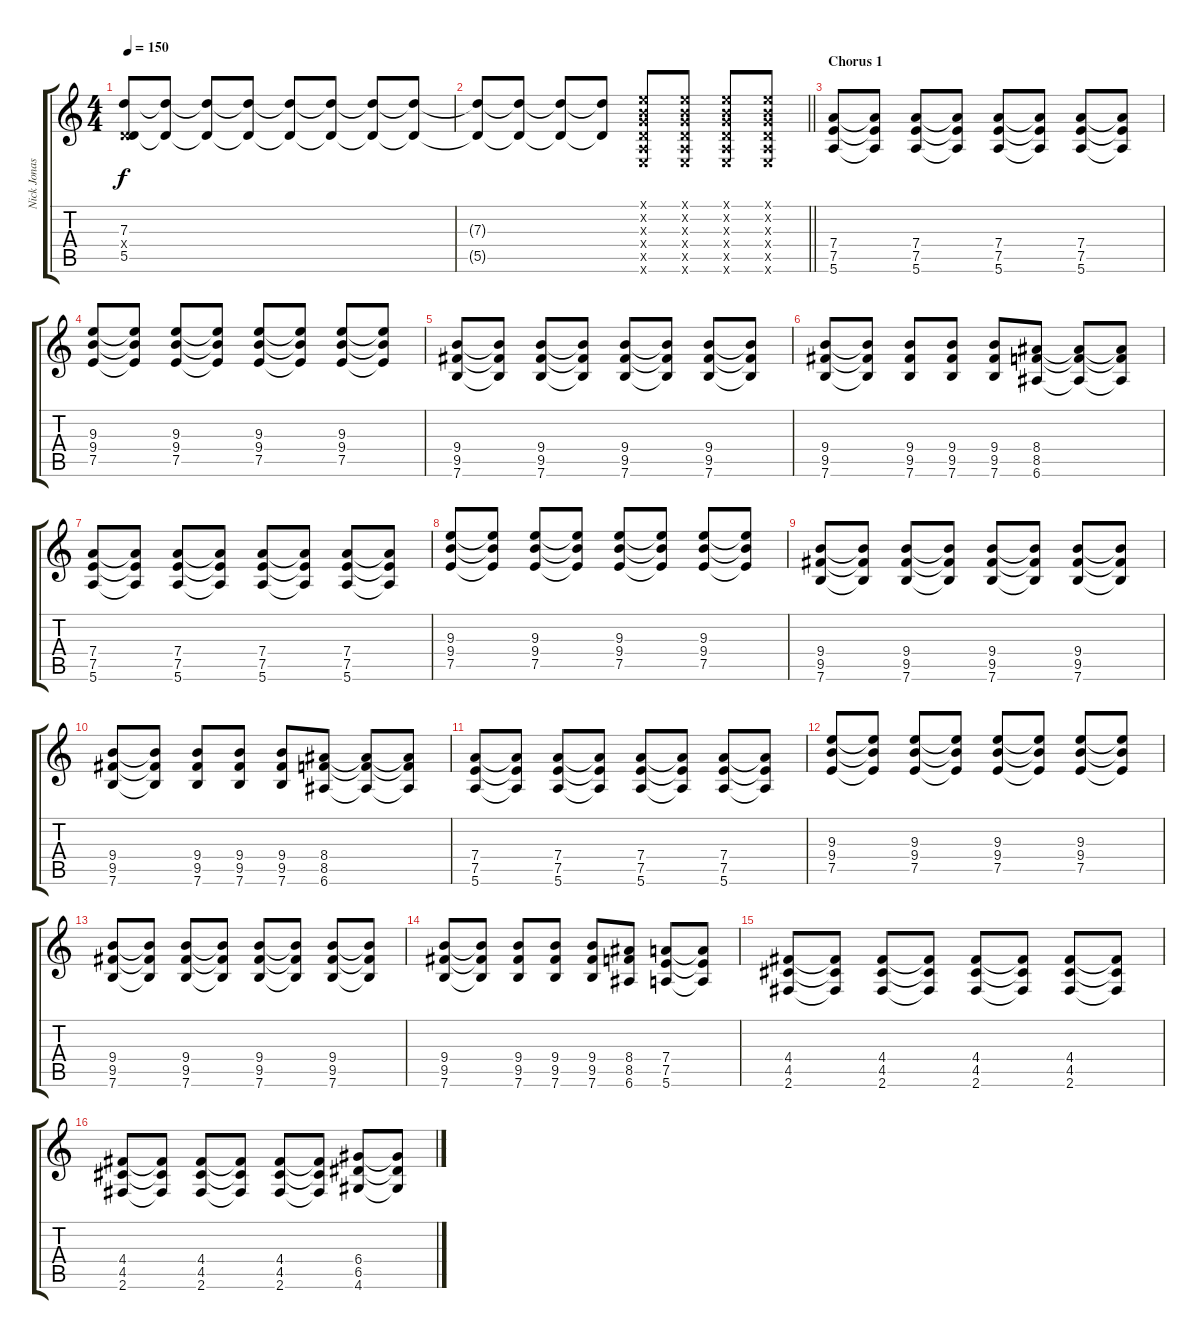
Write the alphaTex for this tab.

\track ("Nick Jonas" "Nick Jonas") {instrument distortionguitar}
\staff {score tabs}
\tuning (E4 B3 G3 D3 A2 E2) {hide}
\ts (4 4)
\tempo 150
\clef g2
\ks c
(7.3 0.4{x} 5.5).8{dy f} (7.3{t} 5.5{t}).8 (7.3{t} 5.5{t}).8 (7.3{t} 5.5{t}).8 (7.3{t} 5.5{t}).8 (7.3{t} 5.5{t}).8 (7.3{t} 5.5{t}).8 (7.3{t} 5.5{t}).8 |
\barLineRight lightlight
(7.3{t} 5.5{t}).8 (7.3{t} 5.5{t}).8 (7.3{t} 5.5{t}).8 (7.3{t} 5.5{t}).8 (0.1{x} 0.2{x} 0.3{x} 0.4{x} 0.5{x} 0.6{x}).8 (0.1{x} 0.2{x} 0.3{x} 0.4{x} 0.5{x} 0.6{x}).8 (0.1{x} 0.2{x} 0.3{x} 0.4{x} 0.5{x} 0.6{x}).8 (0.1{x} 0.2{x} 0.3{x} 0.4{x} 0.5{x} 0.6{x}).8 |
\section ("" "Chorus 1")
(7.4 7.5 5.6).8 (7.4{t} 7.5{t} 5.6{t}).8 (7.4 7.5 5.6).8 (7.4{t} 7.5{t} 5.6{t}).8 (7.4 7.5 5.6).8 (7.4{t} 7.5{t} 5.6{t}).8 (7.4 7.5 5.6).8 (7.4{t} 7.5{t} 5.6{t}).8 |
(9.3 9.4 7.5).8 (9.3{t} 9.4{t} 7.5{t}).8 (9.3 9.4 7.5).8 (9.3{t} 9.4{t} 7.5{t}).8 (9.3 9.4 7.5).8 (9.3{t} 9.4{t} 7.5{t}).8 (9.3 9.4 7.5).8 (9.3{t} 9.4{t} 7.5{t}).8 |
(9.4 9.5 7.6).8 (9.4{t} 9.5{t} 7.6{t}).8 (9.4 9.5 7.6).8 (9.4{t} 9.5{t} 7.6{t}).8 (9.4 9.5 7.6).8 (9.4{t} 9.5{t} 7.6{t}).8 (9.4 9.5 7.6).8 (9.4{t} 9.5{t} 7.6{t}).8 |
(9.4 9.5 7.6).8 (9.4{t} 9.5{t} 7.6{t}).8 (9.4 9.5 7.6).8 (9.4 9.5 7.6).8 (9.4 9.5 7.6).8 (8.4 8.5 6.6).8 (8.4{t} 8.5{t} 6.6{t}).8 (8.4{t} 8.5{t} 6.6{t}).8 |
(7.4 7.5 5.6).8 (7.4{t} 7.5{t} 5.6{t}).8 (7.4 7.5 5.6).8 (7.4{t} 7.5{t} 5.6{t}).8 (7.4 7.5 5.6).8 (7.4{t} 7.5{t} 5.6{t}).8 (7.4 7.5 5.6).8 (7.4{t} 7.5{t} 5.6{t}).8 |
(9.3 9.4 7.5).8 (9.3{t} 9.4{t} 7.5{t}).8 (9.3 9.4 7.5).8 (9.3{t} 9.4{t} 7.5{t}).8 (9.3 9.4 7.5).8 (9.3{t} 9.4{t} 7.5{t}).8 (9.3 9.4 7.5).8 (9.3{t} 9.4{t} 7.5{t}).8 |
(9.4 9.5 7.6).8 (9.4{t} 9.5{t} 7.6{t}).8 (9.4 9.5 7.6).8 (9.4{t} 9.5{t} 7.6{t}).8 (9.4 9.5 7.6).8 (9.4{t} 9.5{t} 7.6{t}).8 (9.4 9.5 7.6).8 (9.4{t} 9.5{t} 7.6{t}).8 |
(9.4 9.5 7.6).8 (9.4{t} 9.5{t} 7.6{t}).8 (9.4 9.5 7.6).8 (9.4 9.5 7.6).8 (9.4 9.5 7.6).8 (8.4 8.5 6.6).8 (8.4{t} 8.5{t} 6.6{t}).8 (8.4{t} 8.5{t} 6.6{t}).8 |
(7.4 7.5 5.6).8 (7.4{t} 7.5{t} 5.6{t}).8 (7.4 7.5 5.6).8 (7.4{t} 7.5{t} 5.6{t}).8 (7.4 7.5 5.6).8 (7.4{t} 7.5{t} 5.6{t}).8 (7.4 7.5 5.6).8 (7.4{t} 7.5{t} 5.6{t}).8 |
(9.3 9.4 7.5).8 (9.3{t} 9.4{t} 7.5{t}).8 (9.3 9.4 7.5).8 (9.3{t} 9.4{t} 7.5{t}).8 (9.3 9.4 7.5).8 (9.3{t} 9.4{t} 7.5{t}).8 (9.3 9.4 7.5).8 (9.3{t} 9.4{t} 7.5{t}).8 |
(9.4 9.5 7.6).8 (9.4{t} 9.5{t} 7.6{t}).8 (9.4 9.5 7.6).8 (9.4{t} 9.5{t} 7.6{t}).8 (9.4 9.5 7.6).8 (9.4{t} 9.5{t} 7.6{t}).8 (9.4 9.5 7.6).8 (9.4{t} 9.5{t} 7.6{t}).8 |
(9.4 9.5 7.6).8 (9.4{t} 9.5{t} 7.6{t}).8 (9.4 9.5 7.6).8 (9.4 9.5 7.6).8 (9.4 9.5 7.6).8 (8.4 8.5 6.6).8 (7.4 7.5 5.6).8 (7.4{t} 7.5{t} 5.6{t}).8 |
(4.4 4.5 2.6).8 (4.4{t} 4.5{t} 2.6{t}).8 (4.4 4.5 2.6).8 (4.4{t} 4.5{t} 2.6{t}).8 (4.4 4.5 2.6).8 (4.4{t} 4.5{t} 2.6{t}).8 (4.4 4.5 2.6).8 (4.4{t} 4.5{t} 2.6{t}).8 |
(4.4 4.5 2.6).8 (4.4{t} 4.5{t} 2.6{t}).8 (4.4 4.5 2.6).8 (4.4{t} 4.5{t} 2.6{t}).8 (4.4 4.5 2.6).8 (4.4{t} 4.5{t} 2.6{t}).8 (6.4 6.5 4.6).8 (6.4{t} 6.5{t} 4.6{t}).8
